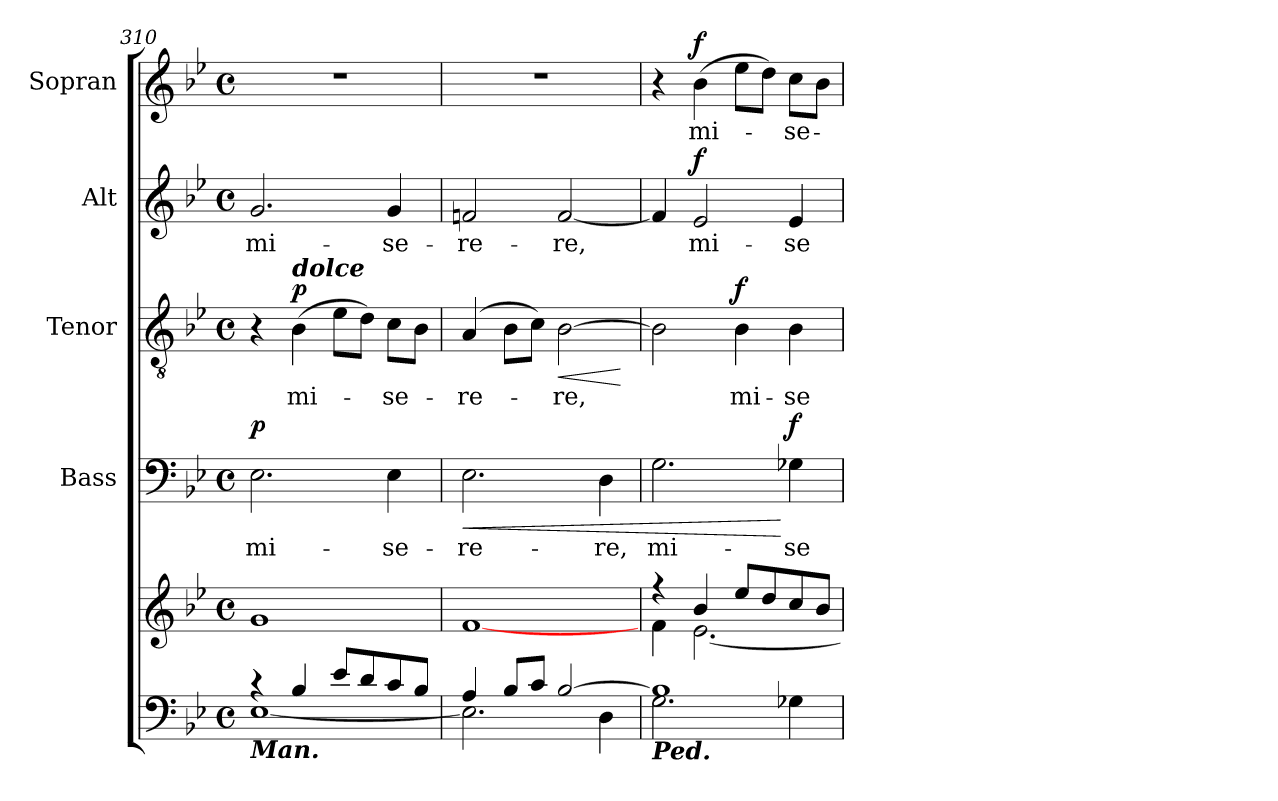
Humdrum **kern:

**kern	**kern	**kern	**text	**dynam	**kern	**text	**dynam	**kern	**text	**dynam	**kern	**text	**dynam
*part5	*part5	*part4	*part4	*part4	*part3	*part3	*part3	*part2	*part2	*part2	*part1	*part1	*part1
*staff6	*staff5	*staff4	*staff4	*staff4	*staff3	*staff3	*staff3	*staff2	*staff2	*staff2	*staff1	*staff1	*staff1
*	*	*I"Bass	*	*	*I"Tenor	*	*	*I"Alt	*	*	*I"Sopran	*	*
*	*	*I'B.	*	*	*I'T.	*	*	*I'A.	*	*	*I'S.	*	*
*clefF4	*clefG2	*clefF4	*	*	*clefGv2	*	*	*clefG2	*	*	*clefG2	*	*
*k[b-e-]	*k[b-e-]	*k[b-e-]	*	*	*k[b-e-]	*	*	*k[b-e-]	*	*	*k[b-e-]	*	*
*B-:	*B-:	*B-:	*	*	*B-:	*	*	*B-:	*	*	*B-:	*	*
*M4/4	*M4/4	*M4/4	*	*	*M4/4	*	*	*M4/4	*	*	*M4/4	*	*
*met(c)	*met(c)	*met(c)	*	*	*met(c)	*	*	*met(c)	*	*	*met(c)	*	*
=310	=310	=310	=310	=310	=310	=310	=310	=310	=310	=310	=310	=310	=310
*^	*	*	*	*	*	*	*	*	*	*	*	*	*
!LO:TX:b:Bi:t=Man.	!	!	!	!	!	!	!	!	!	!	!	!	!	!
!	!	!	!	!LO:LY:b	!LO:DY:a	!	!	!	!	!LO:LY:b	!	!	!	!
4rc	[<1E-	1g	2.E-\	mi-	p	4r	.	.	2.g/	mi-	.	1r	.	.
!	!	!	!	!	!	!LO:TX:a:Bi:t=dolce	!	!	!	!	!	!	!	!
!	!	!	!	!	!	!	!LO:LY:b	!LO:DY:a	!	!	!	!	!	!
4B-/	.	.	.	.	.	(>4B-\	mi-	p	.	.	.	.	.	.
8e-/L	.	.	.	.	.	8e-\L	.	.	.	.	.	.	.	.
8d/	.	.	.	.	.	8d\J)	.	.	.	.	.	.	.	.
!	!	!	!	!LO:LY:b	!	!	!LO:LY:b	!	!	!LO:LY:b	!	!	!	!
8c/	.	.	4E-\	-se-	.	8c\L	-se-	.	4g/	-se-	.	.	.	.
8B-/J	.	.	.	.	.	8B-\J	.	.	.	.	.	.	.	.
=311	=311	=311	=311	=311	=311	=311	=311	=311	=311	=311	=311	=311	=311	=311
!	!	!	!	!LO:LY:b	!LO:HP:b	!	!LO:LY:b	!	!	!LO:LY:b	!	!	!	!
4A/	2.E-\]	[1f	2.E-\	-re-	<	(4A/	-re-	.	2fn/	-re-	.	1r	.	.
8B-/L	.	.	.	.	.	8B-\L	.	.	.	.	.	.	.	.
8c/J	.	.	.	.	.	8c\J)	.	.	.	.	.	.	.	.
!	!	!	!	!	!	!	!LO:LY:b	!LO:HP:b	!	!LO:LY:b	!	!	!	!
[>2B-/	.	.	.	.	.	[2B-\	-re,	<	[2f/	-re,	.	.	.	.
!	!	!	!	!LO:LY:b	!	!	!	!	!	!	!	!	!	!
.	4D\	.	4D\	-re,	.	.	.	.	.	.	.	.	.	.
*v	*v	*	*	*	*	*	*	*	*	*	*	*	*	*
.	.	.	.	.	.	.	[	.	.	.	.	.	.
!!LO:LB:g=z
=312	=312	=312	=312	=312	=312	=312	=312	=312	=312	=312	=312	=312	=312
*^	*^	*	*	*	*	*	*	*	*	*	*	*	*
!LO:TX:b:Bi:t=Ped.	!	!	!	!	!	!	!	!	!	!	!	!	!	!	!
!	!	!	!	!	!LO:LY:b	!	!	!	!	!	!	!	!	!	!
1B-]	2.G\	4ree	4f\	2.G\	mi-	.	2B-\]	.	.	4f/]	.	.	4r	.	.
!	!	!	!	!	!	!	!	!	!	!	!LO:LY:b	!LO:DY:a	!	!LO:LY:b	!LO:DY:a
.	.	4b-/	[<2.e-\	.	.	.	.	.	.	2e-/	mi-	f	(>4b-\	mi-	f
!	!	!	!	!	!	!	!	!LO:LY:b	!LO:DY:a	!	!	!	!	!	!
.	.	8ee-/L	.	.	.	.	4B-\	mi-	f	.	.	.	8ee-\L	.	.
.	.	8dd/	.	.	.	.	.	.	.	.	.	.	8dd\J)	.	.
!	!	!	!	!	!LO:LY:b	!LO:DY:n=1:a	!	!LO:LY:b	!	!	!LO:LY:b	!	!	!LO:LY:b	!
.	4G-X\	8cc/	.	4G-X\	-se-	[ f	4B-\	-se-	.	4e-/	-se-	.	8cc\L	-se-	.
.	.	8b-/J	.	.	.	.	.	.	.	.	.	.	8b-\J	.	.
*v	*v	*	*	*	*	*	*	*	*	*	*	*	*	*	*
*	*v	*v	*	*	*	*	*	*	*	*	*	*	*	*
=	=	=	=	=	=	=	=	=	=	=	=	=	=
*-	*-	*-	*-	*-	*-	*-	*-	*-	*-	*-	*-	*-	*-
